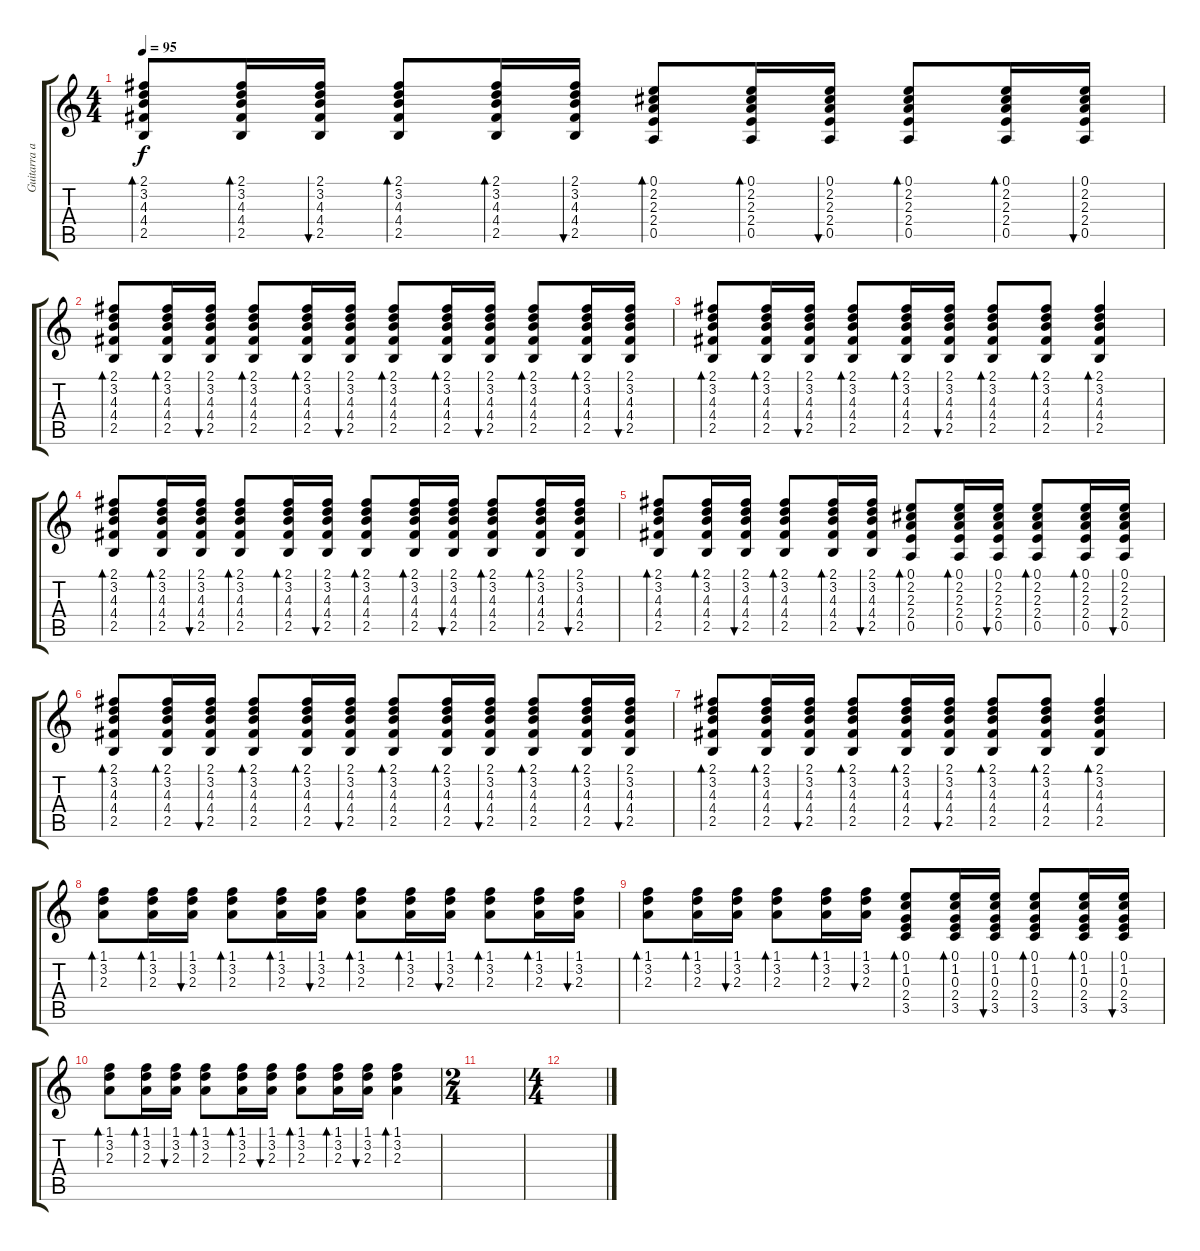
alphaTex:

\track ("Guitarra acustica" "Guitarra a") {instrument electricguitarjazz}
\staff {score tabs}
\tuning (E4 B3 G3 D3 A2 E2) {hide}
\ts (4 4)
\tempo 95
\clef g2
\ks c
(2.1 3.2 4.3 4.4 2.5).8{bd 60 dy f} (2.1 3.2 4.3 4.4 2.5).16{bd 60} (2.1 3.2 4.3 4.4 2.5).16{bu 60} (2.1 3.2 4.3 4.4 2.5).8{bd 60} (2.1 3.2 4.3 4.4 2.5).16{bd 60} (2.1 3.2 4.3 4.4 2.5).16{bu 60} (0.1 2.2 2.3 2.4 0.5).8{bd 60} (0.1 2.2 2.3 2.4 0.5).16{bd 60} (0.1 2.2 2.3 2.4 0.5).16{bu 60} (0.1 2.2 2.3 2.4 0.5).8{bd 60} (0.1 2.2 2.3 2.4 0.5).16{bd 60} (0.1 2.2 2.3 2.4 0.5).16{bu 60} |
(2.1 3.2 4.3 4.4 2.5).8{bd 60} (2.1 3.2 4.3 4.4 2.5).16{bd 60} (2.1 3.2 4.3 4.4 2.5).16{bu 60} (2.1 3.2 4.3 4.4 2.5).8{bd 60} (2.1 3.2 4.3 4.4 2.5).16{bd 60} (2.1 3.2 4.3 4.4 2.5).16{bu 60} (2.1 3.2 4.3 4.4 2.5).8{bd 60} (2.1 3.2 4.3 4.4 2.5).16{bd 60} (2.1 3.2 4.3 4.4 2.5).16{bu 60} (2.1 3.2 4.3 4.4 2.5).8{bd 60} (2.1 3.2 4.3 4.4 2.5).16{bd 60} (2.1 3.2 4.3 4.4 2.5).16{bu 60} |
(2.1 3.2 4.3 4.4 2.5).8{bd 60} (2.1 3.2 4.3 4.4 2.5).16{bd 60} (2.1 3.2 4.3 4.4 2.5).16{bu 60} (2.1 3.2 4.3 4.4 2.5).8{bd 60} (2.1 3.2 4.3 4.4 2.5).16{bd 60} (2.1 3.2 4.3 4.4 2.5).16{bu 60} (2.1 3.2 4.3 4.4 2.5).8{bd 60} (2.1 3.2 4.3 4.4 2.5).8{bd 60} (2.1 3.2 4.3 4.4 2.5).4{bd 60} |
(2.1 3.2 4.3 4.4 2.5).8{bd 60} (2.1 3.2 4.3 4.4 2.5).16{bd 60} (2.1 3.2 4.3 4.4 2.5).16{bu 60} (2.1 3.2 4.3 4.4 2.5).8{bd 60} (2.1 3.2 4.3 4.4 2.5).16{bd 60} (2.1 3.2 4.3 4.4 2.5).16{bu 60} (2.1 3.2 4.3 4.4 2.5).8{bd 60} (2.1 3.2 4.3 4.4 2.5).16{bd 60} (2.1 3.2 4.3 4.4 2.5).16{bu 60} (2.1 3.2 4.3 4.4 2.5).8{bd 60} (2.1 3.2 4.3 4.4 2.5).16{bd 60} (2.1 3.2 4.3 4.4 2.5).16{bu 60} |
(2.1 3.2 4.3 4.4 2.5).8{bd 60} (2.1 3.2 4.3 4.4 2.5).16{bd 60} (2.1 3.2 4.3 4.4 2.5).16{bu 60} (2.1 3.2 4.3 4.4 2.5).8{bd 60} (2.1 3.2 4.3 4.4 2.5).16{bd 60} (2.1 3.2 4.3 4.4 2.5).16{bu 60} (0.1 2.2 2.3 2.4 0.5).8{bd 60} (0.1 2.2 2.3 2.4 0.5).16{bd 60} (0.1 2.2 2.3 2.4 0.5).16{bu 60} (0.1 2.2 2.3 2.4 0.5).8{bd 60} (0.1 2.2 2.3 2.4 0.5).16{bd 60} (0.1 2.2 2.3 2.4 0.5).16{bu 60} |
(2.1 3.2 4.3 4.4 2.5).8{bd 60} (2.1 3.2 4.3 4.4 2.5).16{bd 60} (2.1 3.2 4.3 4.4 2.5).16{bu 60} (2.1 3.2 4.3 4.4 2.5).8{bd 60} (2.1 3.2 4.3 4.4 2.5).16{bd 60} (2.1 3.2 4.3 4.4 2.5).16{bu 60} (2.1 3.2 4.3 4.4 2.5).8{bd 60} (2.1 3.2 4.3 4.4 2.5).16{bd 60} (2.1 3.2 4.3 4.4 2.5).16{bu 60} (2.1 3.2 4.3 4.4 2.5).8{bd 60} (2.1 3.2 4.3 4.4 2.5).16{bd 60} (2.1 3.2 4.3 4.4 2.5).16{bu 60} |
(2.1 3.2 4.3 4.4 2.5).8{bd 60} (2.1 3.2 4.3 4.4 2.5).16{bd 60} (2.1 3.2 4.3 4.4 2.5).16{bu 60} (2.1 3.2 4.3 4.4 2.5).8{bd 60} (2.1 3.2 4.3 4.4 2.5).16{bd 60} (2.1 3.2 4.3 4.4 2.5).16{bu 60} (2.1 3.2 4.3 4.4 2.5).8{bd 60} (2.1 3.2 4.3 4.4 2.5).8{bd 60} (2.1 3.2 4.3 4.4 2.5).4{bd 60} |
(1.1 3.2 2.3).8{bd 60} (1.1 3.2 2.3).16{bd 60} (1.1 3.2 2.3).16{bu 60} (1.1 3.2 2.3).8{bd 60} (1.1 3.2 2.3).16{bd 60} (1.1 3.2 2.3).16{bu 60} (1.1 3.2 2.3).8{bd 60} (1.1 3.2 2.3).16{bd 60} (1.1 3.2 2.3).16{bu 60} (1.1 3.2 2.3).8{bd 60} (1.1 3.2 2.3).16{bd 60} (1.1 3.2 2.3).16{bu 60} |
(1.1 3.2 2.3).8{bd 60} (1.1 3.2 2.3).16{bd 60} (1.1 3.2 2.3).16{bu 60} (1.1 3.2 2.3).8{bd 60} (1.1 3.2 2.3).16{bd 60} (1.1 3.2 2.3).16{bu 60} (0.1 1.2 0.3 2.4 3.5).8{bd 60} (0.1 1.2 0.3 2.4 3.5).16{bd 60} (0.1 1.2 0.3 2.4 3.5).16{bu 60} (0.1 1.2 0.3 2.4 3.5).8{bd 60} (0.1 1.2 0.3 2.4 3.5).16{bd 60} (0.1 1.2 0.3 2.4 3.5).16{bu 60} |
(1.1 3.2 2.3).8{bd 60} (1.1 3.2 2.3).16{bd 60} (1.1 3.2 2.3).16{bu 60} (1.1 3.2 2.3).8{bd 60} (1.1 3.2 2.3).16{bd 60} (1.1 3.2 2.3).16{bu 60} (1.1 3.2 2.3).8{bd 60} (1.1 3.2 2.3).16{bd 60} (1.1 3.2 2.3).16{bu 60} (1.1 3.2 2.3).4{bd 60} |
\ts (2 4)
|
\ts (4 4)
